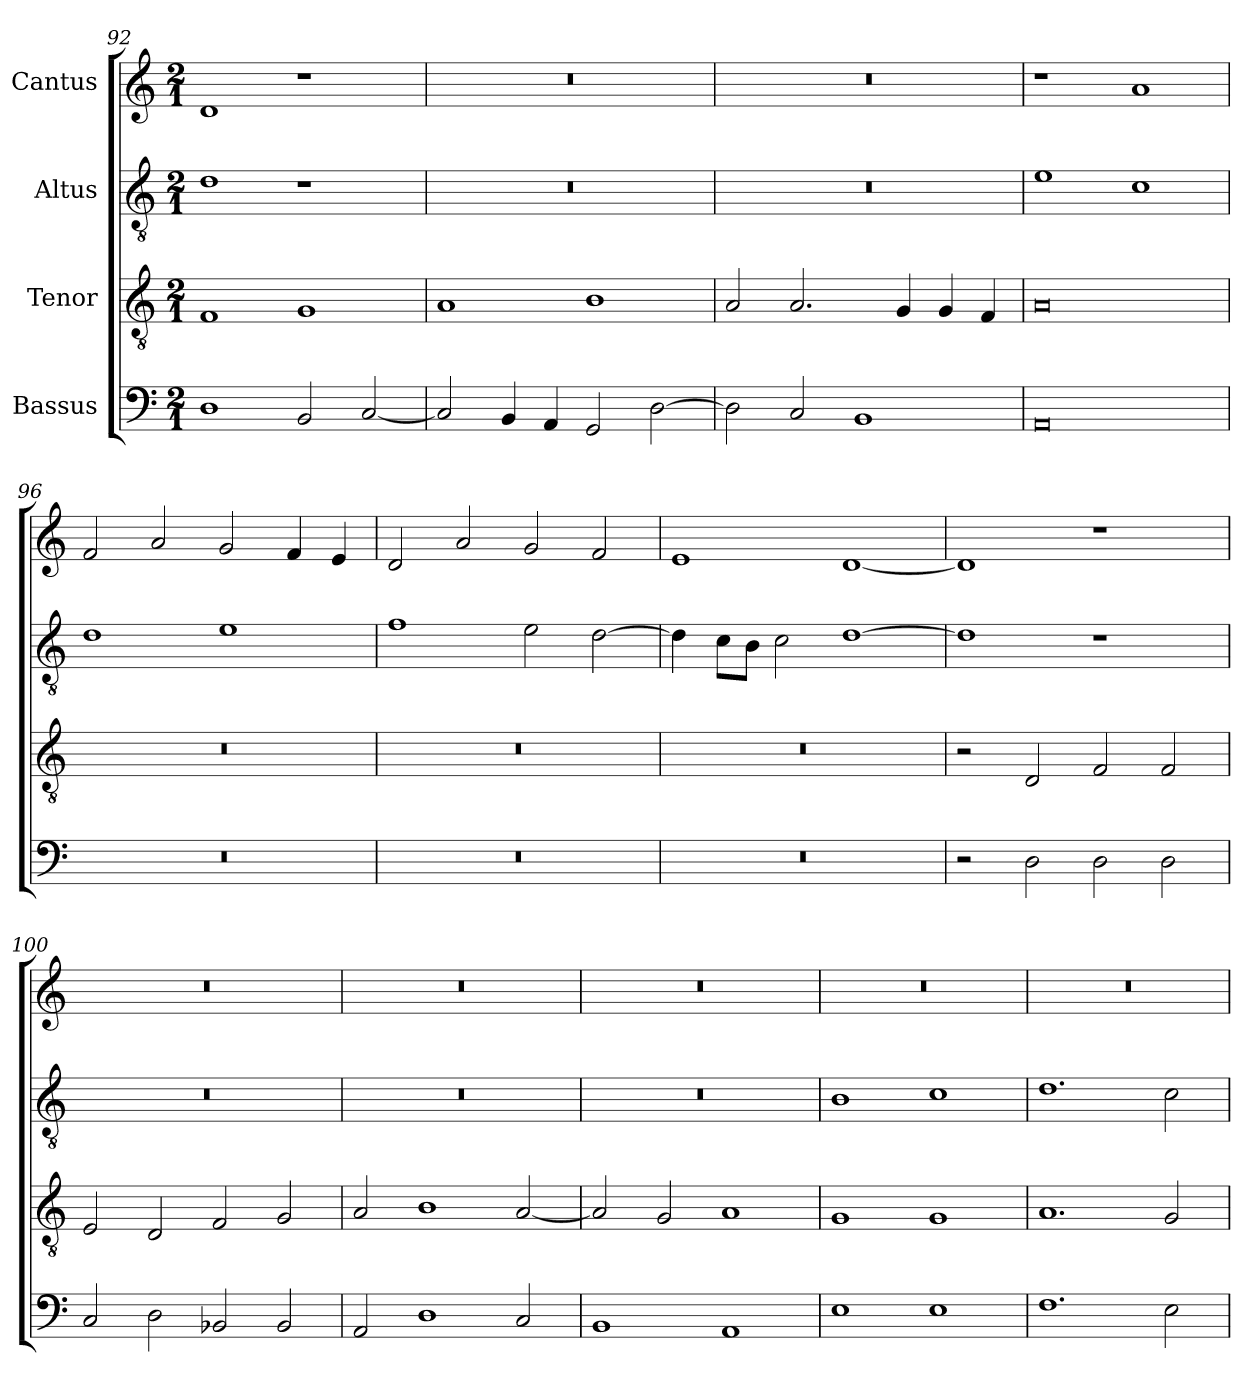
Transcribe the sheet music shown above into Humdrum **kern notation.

**kern	**kern	**kern	**kern
*part4	*part3	*part2	*part1
*staff4	*staff3	*staff2	*staff1
*I"Bassus	*I"Tenor	*I"Altus	*I"Cantus
*clefF4	*clefGv2	*clefGv2	*clefG2
*	*ITrd7c12	*ITrd7c12	*
*k[]	*k[]	*k[]	*k[]
*C:	*C:	*C:	*C:
*M2/1	*M2/1	*M2/1	*M2/1
=92	=92	=92	=92
1Di	1FFi	1Di	1di
2BBi/	1GGi	1r	1r
[<2Ci/	.	.	.
!!LO:LB:g=z
=93	=93	=93	=93
!	!	!LO:N:vis=1	!LO:N:vis=1
2Ci/]	1AAi	0r	0r
4BBi/	.	.	.
4AAi/	.	.	.
2GGi/	1BBi	.	.
[>2Di\	.	.	.
=94	=94	=94	=94
!	!	!LO:N:vis=1	!LO:N:vis=1
2Di\]	2AAi/	0r	0r
2Ci/	2.AAi/	.	.
1BBi	.	.	.
.	4GGi/	.	.
.	4GGi/	.	.
.	4FFi/	.	.
=95	=95	=95	=95
0AAi	0AAi	1Ei	1r
.	.	1Ci	1ai
=96	=96	=96	=96
!LO:N:vis=1	!LO:N:vis=1	!	!
0r	0r	1Di	2fi/
.	.	.	2ai/
.	.	1Ei	2gi/
.	.	.	4fi/
.	.	.	4ei/
=97	=97	=97	=97
!LO:N:vis=1	!LO:N:vis=1	!	!
0r	0r	1Fi	2di/
.	.	.	2ai/
.	.	2Ei\	2gi/
.	.	[>2Di\	2fi/
!!LO:LB:g=z
=98	=98	=98	=98
!LO:N:vis=1	!LO:N:vis=1	!	!
0r	0r	4Di\]	1ei
.	.	8Ci\L	.
.	.	8BBi\J	.
.	.	2Ci\	.
.	.	[>1Di	[<1di
=99	=99	=99	=99
2r	2r	1Di]	1di]
2Di\	2DDi/	.	.
2Di\	2FFi/	1r	1r
2Di\	2FFi/	.	.
=100	=100	=100	=100
!	!	!LO:N:vis=1	!LO:N:vis=1
2Ci/	2EEi/	0r	0r
2Di\	2DDi/	.	.
2BB-Xi/	2FFi/	.	.
2BB-i/	2GGi/	.	.
=101	=101	=101	=101
!	!	!LO:N:vis=1	!LO:N:vis=1
2AAi/	2AAi/	0r	0r
1Di	1BBi	.	.
2Ci/	[<2AAi/	.	.
=102	=102	=102	=102
!	!	!LO:N:vis=1	!LO:N:vis=1
1BBi	2AAi/]	0r	0r
.	2GGi/	.	.
1AAi	1AAi	.	.
=103	=103	=103	=103
!	!	!	!LO:N:vis=1
1Ei	1GGi	1BBi	0r
1Ei	1GGi	1Ci	.
!!LO:PB:g=z
=104	=104	=104	=104
!	!	!	!LO:N:vis=1
1.Fi	1.AAi	1.Di	0r
2Ei\	2GGi/	2Ci\	.
=	=	=	=
*-	*-	*-	*-
